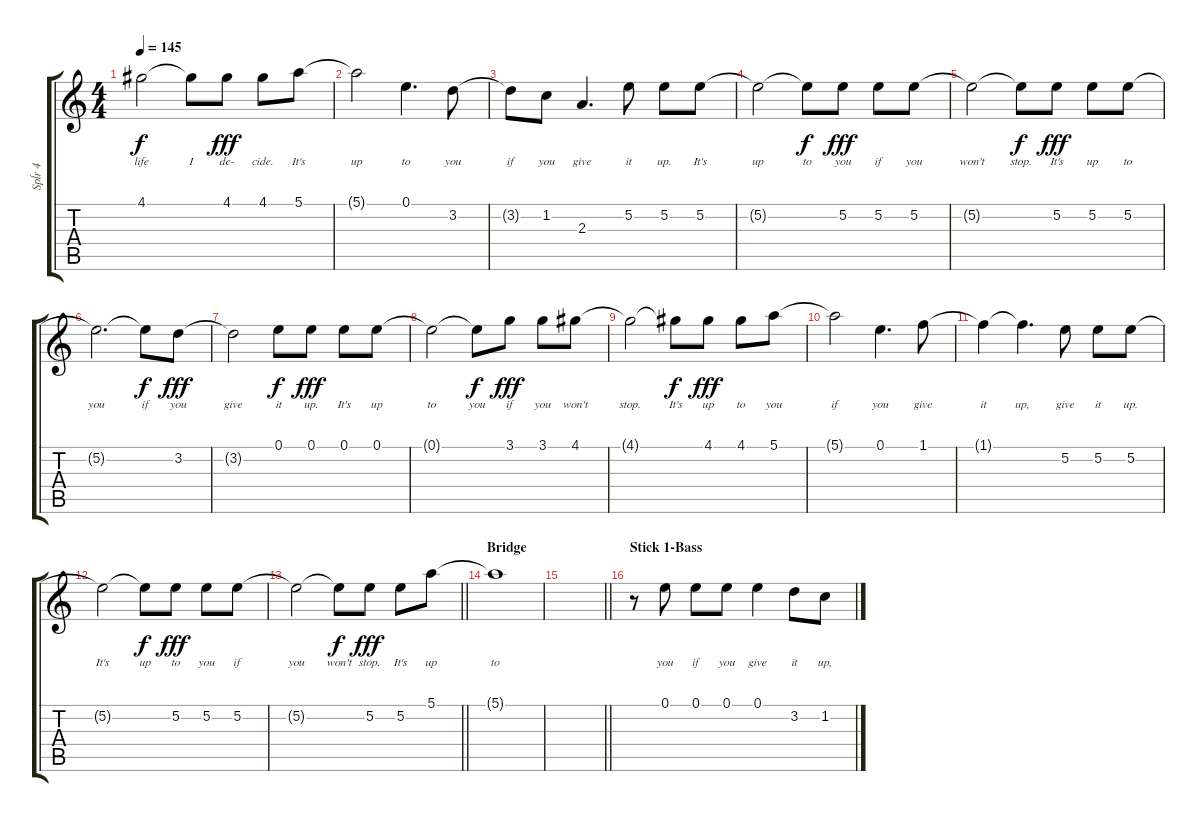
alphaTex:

\track ("Spĺr 4" "Spĺr 4") {instrument distortionguitar}
\staff {score tabs}
\tuning (E4 B3 G3 D3 A2 E2) {hide}
\ts (4 4)
\tempo 145
\clef g2
\ks c
4.1{t}.2{lyrics (0 "life") lyrics (1 "") lyrics (2 "") lyrics (3 "") lyrics (4 "") dy f} 4.1{t}.8{lyrics (0 "I") lyrics (1 "") lyrics (2 "") lyrics (3 "") lyrics (4 "")} 4.1.8{lyrics (0 "de-") lyrics (1 "") lyrics (2 "") lyrics (3 "") lyrics (4 "") dy fff} 4.1.8{lyrics (0 "cide.") lyrics (1 "") lyrics (2 "") lyrics (3 "") lyrics (4 "")} 5.1.8{lyrics (0 "It's") lyrics (1 "") lyrics (2 "") lyrics (3 "") lyrics (4 "")} |
5.1{t}.2{lyrics (0 "up") lyrics (1 "") lyrics (2 "") lyrics (3 "") lyrics (4 "")} 0.1.4{d lyrics (0 "to") lyrics (1 "") lyrics (2 "") lyrics (3 "") lyrics (4 "")} 3.2.8{lyrics (0 "you") lyrics (1 "") lyrics (2 "") lyrics (3 "") lyrics (4 "")} |
3.2{t}.8{lyrics (0 "if") lyrics (1 "") lyrics (2 "") lyrics (3 "") lyrics (4 "")} 1.2.8{lyrics (0 "you") lyrics (1 "") lyrics (2 "") lyrics (3 "") lyrics (4 "")} 2.3.4{d lyrics (0 "give") lyrics (1 "") lyrics (2 "") lyrics (3 "") lyrics (4 "")} 5.2.8{lyrics (0 "it") lyrics (1 "") lyrics (2 "") lyrics (3 "") lyrics (4 "")} 5.2.8{lyrics (0 "up.") lyrics (1 "") lyrics (2 "") lyrics (3 "") lyrics (4 "")} 5.2.8{lyrics (0 "It's") lyrics (1 "") lyrics (2 "") lyrics (3 "") lyrics (4 "")} |
5.2{t}.2{lyrics (0 "up") lyrics (1 "") lyrics (2 "") lyrics (3 "") lyrics (4 "")} 5.2{t}.8{lyrics (0 "to") lyrics (1 "") lyrics (2 "") lyrics (3 "") lyrics (4 "") dy f} 5.2.8{lyrics (0 "you") lyrics (1 "") lyrics (2 "") lyrics (3 "") lyrics (4 "") dy fff} 5.2.8{lyrics (0 "if") lyrics (1 "") lyrics (2 "") lyrics (3 "") lyrics (4 "")} 5.2.8{lyrics (0 "you") lyrics (1 "") lyrics (2 "") lyrics (3 "") lyrics (4 "")} |
5.2{t}.2{lyrics (0 "won't") lyrics (1 "") lyrics (2 "") lyrics (3 "") lyrics (4 "")} 5.2{t}.8{lyrics (0 "stop.") lyrics (1 "") lyrics (2 "") lyrics (3 "") lyrics (4 "") dy f} 5.2.8{lyrics (0 "It's") lyrics (1 "") lyrics (2 "") lyrics (3 "") lyrics (4 "") dy fff} 5.2.8{lyrics (0 "up") lyrics (1 "") lyrics (2 "") lyrics (3 "") lyrics (4 "")} 5.2.8{lyrics (0 "to") lyrics (1 "") lyrics (2 "") lyrics (3 "") lyrics (4 "")} |
5.2{t}.2{d lyrics (0 "you") lyrics (1 "") lyrics (2 "") lyrics (3 "") lyrics (4 "")} 5.2{t}.8{lyrics (0 "if") lyrics (1 "") lyrics (2 "") lyrics (3 "") lyrics (4 "") dy f} 3.2.8{lyrics (0 "you") lyrics (1 "") lyrics (2 "") lyrics (3 "") lyrics (4 "") dy fff} |
3.2{t}.2{lyrics (0 "give") lyrics (1 "") lyrics (2 "") lyrics (3 "") lyrics (4 "")} 0.1.8{lyrics (0 "it") lyrics (1 "") lyrics (2 "") lyrics (3 "") lyrics (4 "") dy f} 0.1.8{lyrics (0 "up.") lyrics (1 "") lyrics (2 "") lyrics (3 "") lyrics (4 "") dy fff} 0.1.8{lyrics (0 "It's") lyrics (1 "") lyrics (2 "") lyrics (3 "") lyrics (4 "")} 0.1.8{lyrics (0 "up") lyrics (1 "") lyrics (2 "") lyrics (3 "") lyrics (4 "")} |
0.1{t}.2{lyrics (0 "to") lyrics (1 "") lyrics (2 "") lyrics (3 "") lyrics (4 "")} 0.1{t}.8{lyrics (0 "you") lyrics (1 "") lyrics (2 "") lyrics (3 "") lyrics (4 "") dy f} 3.1.8{lyrics (0 "if") lyrics (1 "") lyrics (2 "") lyrics (3 "") lyrics (4 "") dy fff} 3.1.8{lyrics (0 "you") lyrics (1 "") lyrics (2 "") lyrics (3 "") lyrics (4 "")} 4.1.8{lyrics (0 "won't") lyrics (1 "") lyrics (2 "") lyrics (3 "") lyrics (4 "")} |
4.1{t}.2{lyrics (0 "stop.") lyrics (1 "") lyrics (2 "") lyrics (3 "") lyrics (4 "")} 4.1{t}.8{lyrics (0 "It's") lyrics (1 "") lyrics (2 "") lyrics (3 "") lyrics (4 "") dy f} 4.1.8{lyrics (0 "up") lyrics (1 "") lyrics (2 "") lyrics (3 "") lyrics (4 "") dy fff} 4.1.8{lyrics (0 "to") lyrics (1 "") lyrics (2 "") lyrics (3 "") lyrics (4 "")} 5.1.8{lyrics (0 "you") lyrics (1 "") lyrics (2 "") lyrics (3 "") lyrics (4 "")} |
5.1{t}.2{lyrics (0 "if") lyrics (1 "") lyrics (2 "") lyrics (3 "") lyrics (4 "")} 0.1.4{d lyrics (0 "you") lyrics (1 "") lyrics (2 "") lyrics (3 "") lyrics (4 "")} 1.1.8{lyrics (0 "give") lyrics (1 "") lyrics (2 "") lyrics (3 "") lyrics (4 "")} |
1.1{t}.4{lyrics (0 "it") lyrics (1 "") lyrics (2 "") lyrics (3 "") lyrics (4 "")} 1.1{t}.4{d lyrics (0 "up,") lyrics (1 "") lyrics (2 "") lyrics (3 "") lyrics (4 "")} 5.2.8{lyrics (0 "give") lyrics (1 "") lyrics (2 "") lyrics (3 "") lyrics (4 "")} 5.2.8{lyrics (0 "it") lyrics (1 "") lyrics (2 "") lyrics (3 "") lyrics (4 "")} 5.2.8{lyrics (0 "up.") lyrics (1 "") lyrics (2 "") lyrics (3 "") lyrics (4 "")} |
5.2{t}.2{lyrics (0 "It's") lyrics (1 "") lyrics (2 "") lyrics (3 "") lyrics (4 "")} 5.2{t}.8{lyrics (0 "up") lyrics (1 "") lyrics (2 "") lyrics (3 "") lyrics (4 "") dy f} 5.2.8{lyrics (0 "to") lyrics (1 "") lyrics (2 "") lyrics (3 "") lyrics (4 "") dy fff} 5.2.8{lyrics (0 "you") lyrics (1 "") lyrics (2 "") lyrics (3 "") lyrics (4 "")} 5.2.8{lyrics (0 "if") lyrics (1 "") lyrics (2 "") lyrics (3 "") lyrics (4 "")} |
\barLineRight lightlight
5.2{t}.2{lyrics (0 "you") lyrics (1 "") lyrics (2 "") lyrics (3 "") lyrics (4 "")} 5.2{t}.8{lyrics (0 "won't") lyrics (1 "") lyrics (2 "") lyrics (3 "") lyrics (4 "") dy f} 5.2.8{lyrics (0 "stop.") lyrics (1 "") lyrics (2 "") lyrics (3 "") lyrics (4 "") dy fff} 5.2.8{lyrics (0 "It's") lyrics (1 "") lyrics (2 "") lyrics (3 "") lyrics (4 "")} 5.1.8{lyrics (0 "up") lyrics (1 "") lyrics (2 "") lyrics (3 "") lyrics (4 "")} |
\section ("" "Bridge")
5.1{t}.1{lyrics (0 "to") lyrics (1 "") lyrics (2 "") lyrics (3 "") lyrics (4 "")} |
\barLineRight lightlight
|
\section ("" "Stick 1-Bass")
r.8 0.1.8{lyrics (0 "you") lyrics (1 "") lyrics (2 "") lyrics (3 "") lyrics (4 "")} 0.1.8{lyrics (0 "if") lyrics (1 "") lyrics (2 "") lyrics (3 "") lyrics (4 "")} 0.1.8{lyrics (0 "you") lyrics (1 "") lyrics (2 "") lyrics (3 "") lyrics (4 "")} 0.1.4{lyrics (0 "give") lyrics (1 "") lyrics (2 "") lyrics (3 "") lyrics (4 "")} 3.2.8{lyrics (0 "it") lyrics (1 "") lyrics (2 "") lyrics (3 "") lyrics (4 "")} 1.2.8{lyrics (0 "up,") lyrics (1 "") lyrics (2 "") lyrics (3 "") lyrics (4 "")}
